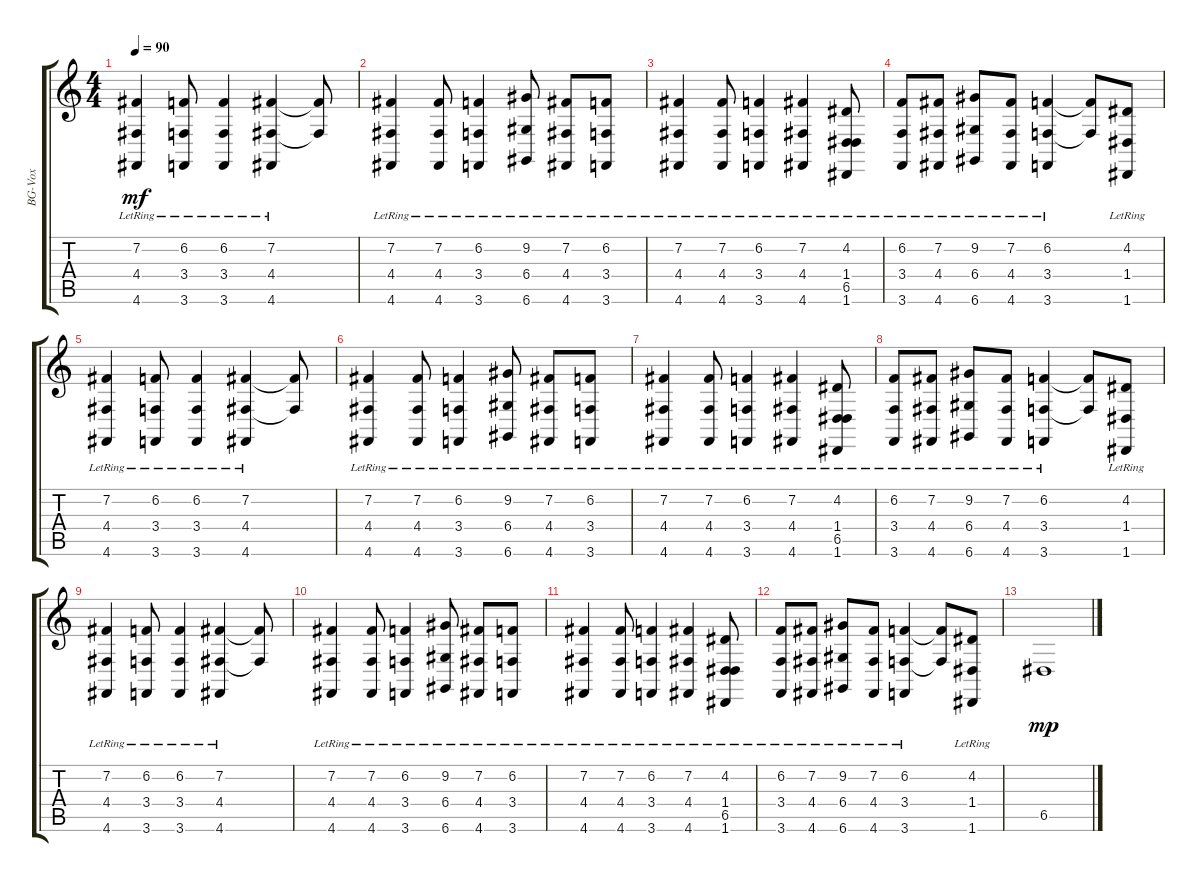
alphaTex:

\track ("BG-Vox" "BG-Vox") {instrument bagpipe}
\staff {score tabs}
\tuning (E4 B3 G3 D3 A2 D2) {hide}
\ts (4 4)
\tempo 90
\clef g2
\ks c
(7.2{lr} 4.4{lr} 4.6{lr}).4{dy mf} (6.2{lr} 3.4{lr} 3.6{lr}).8 (6.2{lr} 3.4{lr} 3.6{lr}).4 (7.2{lr} 4.4{lr} 4.6{lr}).4 (7.2{t} 4.4{t}).8 |
(7.2{lr} 4.4{lr} 4.6{lr}).4 (7.2{lr} 4.4{lr} 4.6{lr}).8 (6.2{lr} 3.4{lr} 3.6{lr}).4 (9.2{lr} 6.4{lr} 6.6{lr}).8 (7.2{lr} 4.4{lr} 4.6{lr}).8 (6.2{lr} 3.4{lr} 3.6{lr}).8 |
(7.2{lr} 4.4{lr} 4.6{lr}).4 (7.2{lr} 4.4{lr} 4.6{lr}).8 (6.2{lr} 3.4{lr} 3.6{lr}).4 (7.2{lr} 4.4{lr} 4.6{lr}).4 (4.2{lr} 1.4{lr} 6.5 1.6{lr}).8 |
(6.2{lr} 3.4{lr} 3.6{lr}).8 (7.2{lr} 4.4{lr} 4.6{lr}).8 (9.2{lr} 6.4{lr} 6.6{lr}).8 (7.2{lr} 4.4{lr} 4.6{lr}).8 (6.2{lr} 3.4{lr} 3.6{lr}).4 (6.2{t} 3.4{t}).8 (4.2{lr} 1.4{lr} 1.6{lr}).8 |
(7.2{lr} 4.4{lr} 4.6{lr}).4 (6.2{lr} 3.4{lr} 3.6{lr}).8 (6.2{lr} 3.4{lr} 3.6{lr}).4 (7.2{lr} 4.4{lr} 4.6{lr}).4 (7.2{t} 4.4{t}).8 |
(7.2{lr} 4.4{lr} 4.6{lr}).4 (7.2{lr} 4.4{lr} 4.6{lr}).8 (6.2{lr} 3.4{lr} 3.6{lr}).4 (9.2{lr} 6.4{lr} 6.6{lr}).8 (7.2{lr} 4.4{lr} 4.6{lr}).8 (6.2{lr} 3.4{lr} 3.6{lr}).8 |
(7.2{lr} 4.4{lr} 4.6{lr}).4 (7.2{lr} 4.4{lr} 4.6{lr}).8 (6.2{lr} 3.4{lr} 3.6{lr}).4 (7.2{lr} 4.4{lr} 4.6{lr}).4 (4.2{lr} 1.4{lr} 6.5 1.6{lr}).8 |
(6.2{lr} 3.4{lr} 3.6{lr}).8 (7.2{lr} 4.4{lr} 4.6{lr}).8 (9.2{lr} 6.4{lr} 6.6{lr}).8 (7.2{lr} 4.4{lr} 4.6{lr}).8 (6.2{lr} 3.4{lr} 3.6{lr}).4 (6.2{t} 3.4{t}).8 (4.2{lr} 1.4{lr} 1.6{lr}).8 |
(7.2{lr} 4.4{lr} 4.6{lr}).4 (6.2{lr} 3.4{lr} 3.6{lr}).8 (6.2{lr} 3.4{lr} 3.6{lr}).4 (7.2{lr} 4.4{lr} 4.6{lr}).4 (7.2{t} 4.4{t}).8 |
(7.2{lr} 4.4{lr} 4.6{lr}).4 (7.2{lr} 4.4{lr} 4.6{lr}).8 (6.2{lr} 3.4{lr} 3.6{lr}).4 (9.2{lr} 6.4{lr} 6.6{lr}).8 (7.2{lr} 4.4{lr} 4.6{lr}).8 (6.2{lr} 3.4{lr} 3.6{lr}).8 |
(7.2{lr} 4.4{lr} 4.6{lr}).4 (7.2{lr} 4.4{lr} 4.6{lr}).8 (6.2{lr} 3.4{lr} 3.6{lr}).4 (7.2{lr} 4.4{lr} 4.6{lr}).4 (4.2{lr} 1.4{lr} 6.5 1.6{lr}).8 |
(6.2{lr} 3.4{lr} 3.6{lr}).8 (7.2{lr} 4.4{lr} 4.6{lr}).8 (9.2{lr} 6.4{lr} 6.6{lr}).8 (7.2{lr} 4.4{lr} 4.6{lr}).8 (6.2{lr} 3.4{lr} 3.6{lr}).4 (6.2{t} 3.4{t}).8 (4.2{lr} 1.4{lr} 1.6{lr}).8 |
6.5.1{dy mp}
